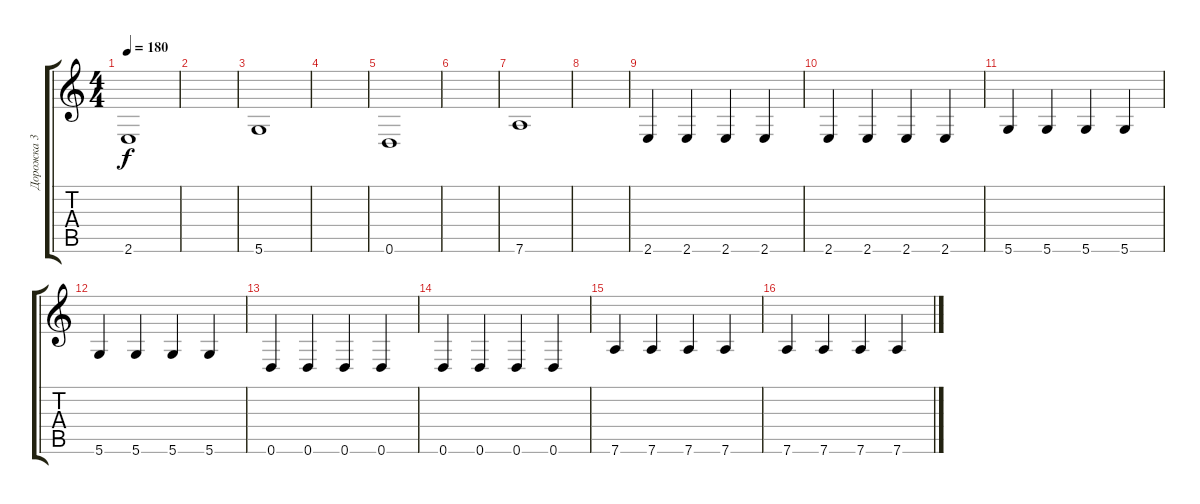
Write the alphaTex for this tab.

\track ("Дорожка 3" "Дорожка 3") {instrument electricbassfinger}
\staff {score tabs}
\tuning (E4 B3 G3 D3 A2 D2) {hide}
\ts (4 4)
\tempo 180
\clef g2
\ks c
2.6.1{dy f} |
|
5.6.1 |
|
0.6.1 |
|
7.6.1 |
|
2.6.4 2.6.4 2.6.4 2.6.4 |
2.6.4 2.6.4 2.6.4 2.6.4 |
5.6.4 5.6.4 5.6.4 5.6.4 |
5.6.4 5.6.4 5.6.4 5.6.4 |
0.6.4 0.6.4 0.6.4 0.6.4 |
0.6.4 0.6.4 0.6.4 0.6.4 |
7.6.4 7.6.4 7.6.4 7.6.4 |
7.6.4 7.6.4 7.6.4 7.6.4
